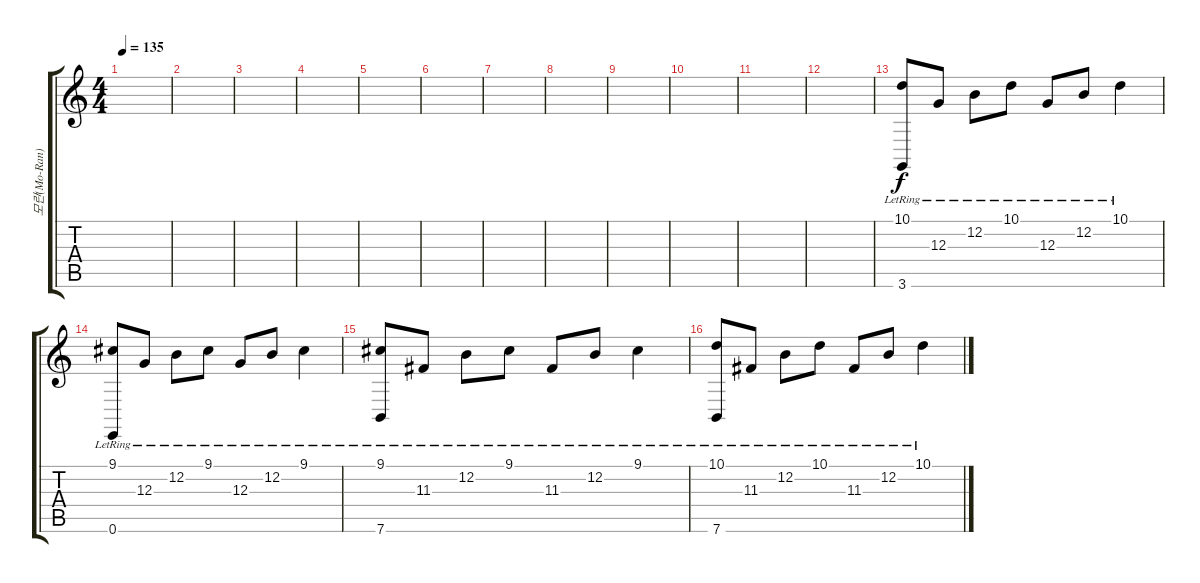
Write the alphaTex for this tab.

\track ("모란(Mo-Ran)" "모란(Mo-Ran)") {instrument stringensemble1}
\staff {score tabs}
\tuning (E4 B3 G3 D3 A2 E2) {hide}
\ts (4 4)
\tempo 135
\clef g2
\ks c
|
|
|
|
|
|
|
|
|
|
|
|
(10.1{lr} 3.6).8 12.3{lr}.8 12.2{lr}.8 10.1{lr}.8 12.3{lr}.8 12.2{lr}.8 10.1{lr}.4 |
(9.1{lr} 0.6{lr}).8 12.3{lr}.8 12.2{lr}.8 9.1{lr}.8 12.3{lr}.8 12.2{lr}.8 9.1{lr}.4 |
(9.1 7.6{lr}).8 11.3{lr}.8 12.2{lr}.8 9.1{lr}.8 11.3{lr}.8 12.2{lr}.8 9.1{lr}.4 |
(10.1{lr} 7.6{lr}).8 11.3{lr}.8 12.2{lr}.8 10.1{lr}.8 11.3{lr}.8 12.2{lr}.8 10.1{lr}.4
